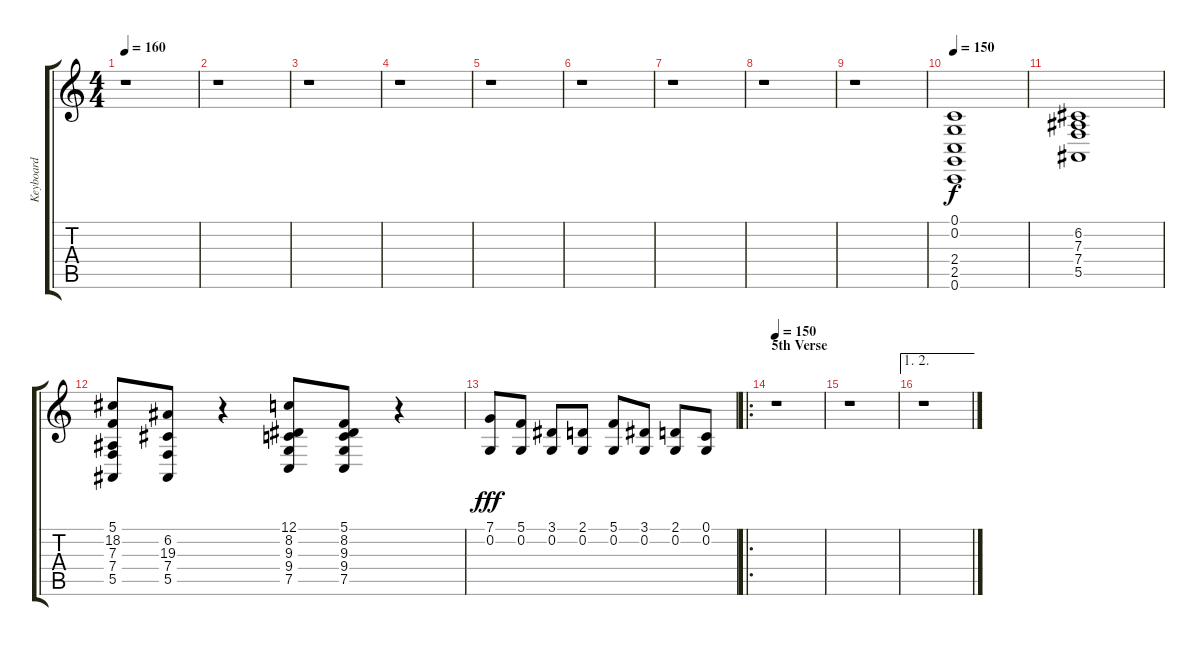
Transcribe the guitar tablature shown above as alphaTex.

\track ("Keyboard" "Keyboard") {instrument orchestrahit}
\staff {score tabs}
\tuning (C4 G3 Eb3 Bb2 F2 C2) {hide}
\ts (4 4)
\tempo 160
\clef g2
\ks c
r.1{dy fff} |
r.1 |
r.1 |
r.1 |
r.1 |
r.1 |
r.1 |
r.1 |
r.1 |
\tempo 150
(0.1 0.2 2.4 2.5 0.6).1{dy f} |
(6.2 7.3 7.4 5.5).1 |
(5.1 18.2 7.3 7.4 5.5).8 (6.2 19.3 7.4 5.5).8 r.4 (12.1 8.2 9.3 9.4 7.5).8 (5.1 8.2 9.3 9.4 7.5).8 r.4 |
(7.1 0.2).8{dy fff} (5.1 0.2).8 (3.1 0.2).8 (2.1 0.2).8 (5.1 0.2).8 (3.1 0.2).8 (2.1 0.2).8 (0.1 0.2).8 |
\ro
\section ("" "5th Verse")
\tempo 150
r.1 |
r.1 |
\ae (1 2)
r.1
